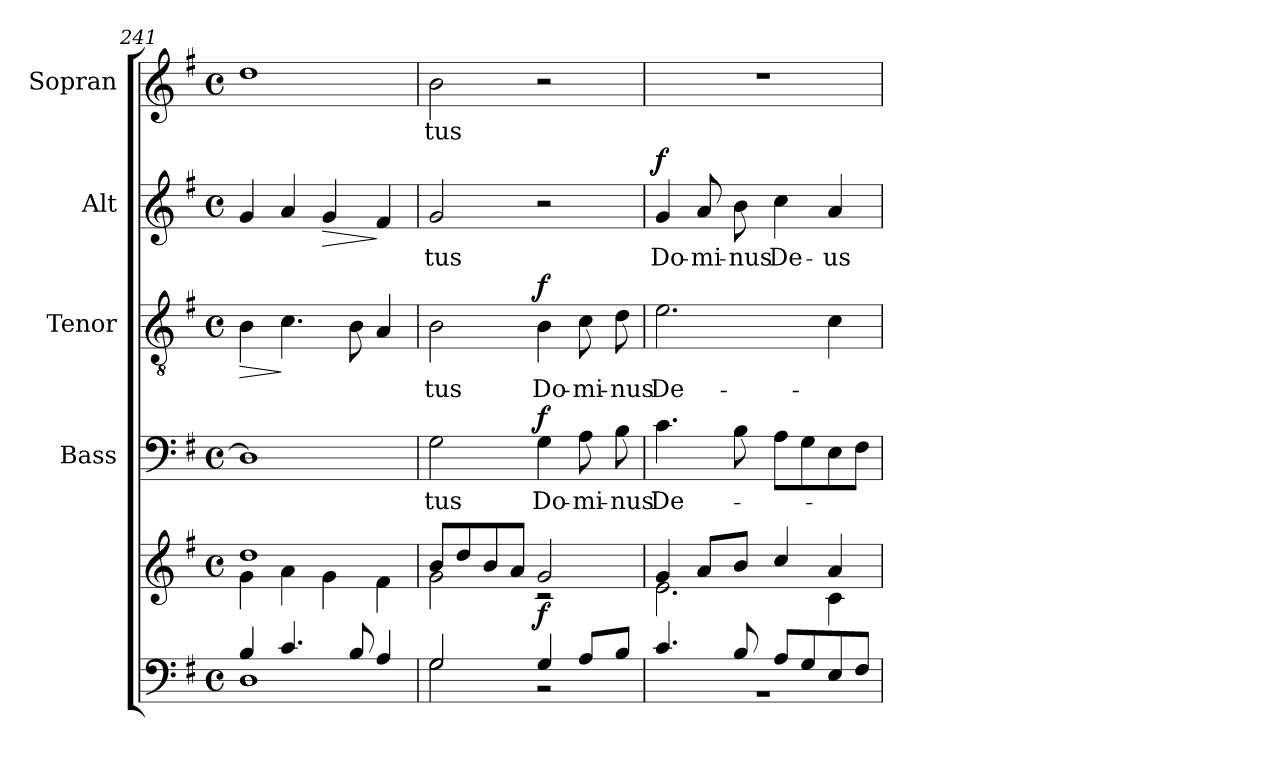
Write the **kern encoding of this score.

**kern	**kern	**dynam	**kern	**text	**dynam	**kern	**text	**dynam	**kern	**text	**dynam	**kern	**text
*part5	*part5	*part5	*part4	*part4	*part4	*part3	*part3	*part3	*part2	*part2	*part2	*part1	*part1
*staff6	*staff5	*staff5/6	*staff4	*staff4	*staff4	*staff3	*staff3	*staff3	*staff2	*staff2	*staff2	*staff1	*staff1
*	*	*	*I"Bass	*	*	*I"Tenor	*	*	*I"Alt	*	*	*I"Sopran	*
*	*	*	*I'B.	*	*	*I'T.	*	*	*I'A.	*	*	*I'S.	*
*clefF4	*clefG2	*	*clefF4	*	*	*clefGv2	*	*	*clefG2	*	*	*clefG2	*
*k[f#]	*k[f#]	*	*k[f#]	*	*	*k[f#]	*	*	*k[f#]	*	*	*k[f#]	*
*G:	*G:	*	*G:	*	*	*G:	*	*	*G:	*	*	*G:	*
*M4/4	*M4/4	*	*M4/4	*	*	*M4/4	*	*	*M4/4	*	*	*M4/4	*
*met(c)	*met(c)	*	*met(c)	*	*	*met(c)	*	*	*met(c)	*	*	*met(c)	*
=241	=241	=241	=241	=241	=241	=241	=241	=241	=241	=241	=241	=241	=241
*^	*^	*	*	*	*	*	*	*	*	*	*	*	*
!	!	!	!	!	!	!	!	!	!	!LO:HP:b	!	!	!	!	!
4B/	1D	1dd	4g\	.	1D]	.	.	4B\	.	>	4g/	.	.	1dd	.
4.c/	.	.	4a\	.	.	.	.	4.c\	.	]	4a/	.	.	.	.
!	!	!	!	!	!	!	!	!	!	!	!	!	!LO:HP:b	!	!
.	.	.	4g\	.	.	.	.	.	.	.	4g/	.	>	.	.
8B/	.	.	.	.	.	.	.	8B\	.	.	.	.	.	.	.
4A/	.	.	4f#\	.	.	.	.	4A/	.	.	4f#/	.	]	.	.
!!LO:LB:g=z
=242	=242	=242	=242	=242	=242	=242	=242	=242	=242	=242	=242	=242	=242	=242	=242
!	!	!	!	!	!	!LO:LY:b	!	!	!LO:LY:b	!	!	!LO:LY:b	!	!	!LO:LY:b
2G/	2G\	8b/L	2g\	.	2G\	-tus	.	2B\	-tus	.	2g/	-tus	.	2b\	-tus
.	.	8dd/	.	.	.	.	.	.	.	.	.	.	.	.	.
.	.	8b/	.	.	.	.	.	.	.	.	.	.	.	.	.
.	.	8a/J	.	.	.	.	.	.	.	.	.	.	.	.	.
!	!	!	!	!LO:DY:b	!	!LO:LY:b	!LO:DY:a	!	!LO:LY:b	!LO:DY:a	!	!	!	!	!
4G/	2rBB	2g/	2rc	f	4G\	Do-	f	4B\	Do-	f	2r	.	.	2r	.
!	!	!	!	!	!	!LO:LY:b	!	!	!LO:LY:b	!	!	!	!	!	!
8A/L	.	.	.	.	8A\	-mi-	.	8c\	-mi-	.	.	.	.	.	.
!	!	!	!	!	!	!LO:LY:b	!	!	!LO:LY:b	!	!	!	!	!	!
8B/J	.	.	.	.	8B\	-nus	.	8d\	-nus	.	.	.	.	.	.
=243	=243	=243	=243	=243	=243	=243	=243	=243	=243	=243	=243	=243	=243	=243	=243
!	!	!	!	!	!	!LO:LY:b	!	!	!LO:LY:b	!	!	!LO:LY:b	!LO:DY:a	!	!
4.c/	1rBB	4g/	2.e\	.	4.c\	De-	.	2.e\	De-	.	4g/	Do-	f	1r	.
!	!	!	!	!	!	!	!	!	!	!	!	!LO:LY:b	!	!	!
.	.	8a/L	.	.	.	.	.	.	.	.	8a/	-mi-	.	.	.
!	!	!	!	!	!	!	!	!	!	!	!	!LO:LY:b	!	!	!
8B/	.	8b/J	.	.	8B\	.	.	.	.	.	8b\	-nus	.	.	.
!	!	!	!	!	!	!	!	!	!	!	!	!LO:LY:b	!	!	!
8A/L	.	4cc/	.	.	8A\L	.	.	.	.	.	4cc\	De-	.	.	.
8G/	.	.	.	.	8G\	.	.	.	.	.	.	.	.	.	.
!	!	!	!	!	!	!	!	!	!	!	!	!LO:LY:b	!	!	!
8E/	.	4a/	4c\	.	8E\	.	.	4c\	.	.	4a/	-us	.	.	.
8F#/J	.	.	.	.	8F#\J	.	.	.	.	.	.	.	.	.	.
*v	*v	*	*	*	*	*	*	*	*	*	*	*	*	*	*
*	*v	*v	*	*	*	*	*	*	*	*	*	*	*	*
=	=	=	=	=	=	=	=	=	=	=	=	=	=
*-	*-	*-	*-	*-	*-	*-	*-	*-	*-	*-	*-	*-	*-
